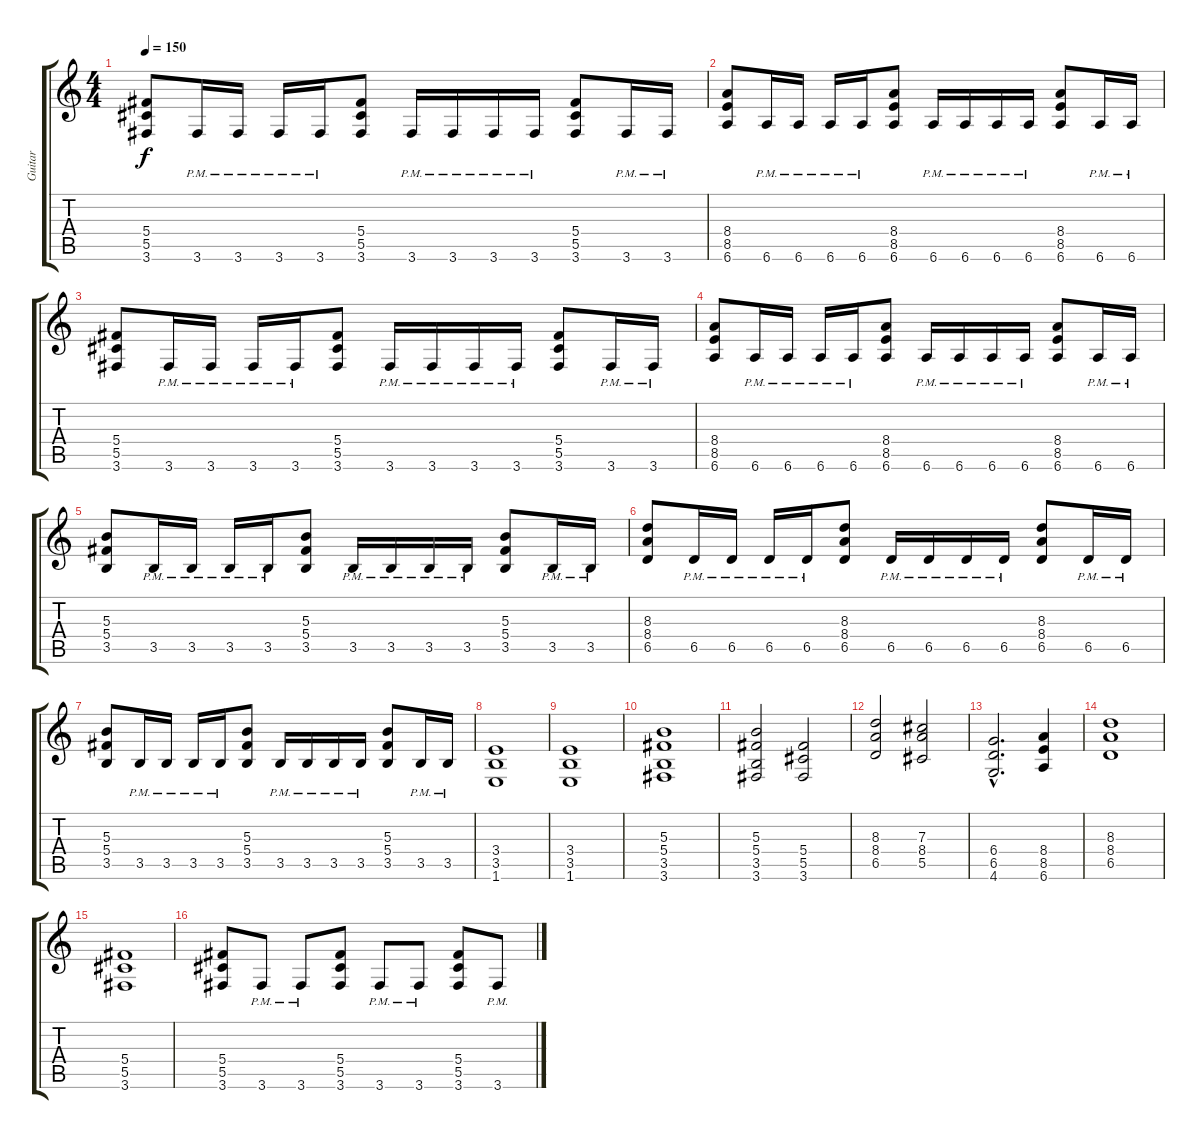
\track ("Guitar" "Guitar") {instrument distortionguitar}
\staff {score tabs}
\tuning (Eb4 Bb3 Gb3 Db3 Ab2 Eb2) {hide}
\ts (4 4)
\tempo 150
\clef g2
\ks c
(5.4 5.5 3.6).8{dy f} 3.6{pm}.16 3.6{pm}.16 3.6{pm}.16 3.6{pm}.16 (5.4 5.5 3.6).8 3.6{pm}.16 3.6{pm}.16 3.6{pm}.16 3.6{pm}.16 (5.4 5.5 3.6).8 3.6{pm}.16 3.6{pm}.16 |
(8.4 8.5 6.6).8 6.6{pm}.16 6.6{pm}.16 6.6{pm}.16 6.6{pm}.16 (8.4 8.5 6.6).8 6.6{pm}.16 6.6{pm}.16 6.6{pm}.16 6.6{pm}.16 (8.4 8.5 6.6).8 6.6{pm}.16 6.6{pm}.16 |
(5.4 5.5 3.6).8 3.6{pm}.16 3.6{pm}.16 3.6{pm}.16 3.6{pm}.16 (5.4 5.5 3.6).8 3.6{pm}.16 3.6{pm}.16 3.6{pm}.16 3.6{pm}.16 (5.4 5.5 3.6).8 3.6{pm}.16 3.6{pm}.16 |
(8.4 8.5 6.6).8 6.6{pm}.16 6.6{pm}.16 6.6{pm}.16 6.6{pm}.16 (8.4 8.5 6.6).8 6.6{pm}.16 6.6{pm}.16 6.6{pm}.16 6.6{pm}.16 (8.4 8.5 6.6).8 6.6{pm}.16 6.6{pm}.16 |
(5.3 5.4 3.5).8 3.5{pm}.16 3.5{pm}.16 3.5{pm}.16 3.5{pm}.16 (5.3 5.4 3.5).8 3.5{pm}.16 3.5{pm}.16 3.5{pm}.16 3.5{pm}.16 (5.3 5.4 3.5).8 3.5{pm}.16 3.5{pm}.16 |
(8.3 8.4 6.5).8 6.5{pm}.16 6.5{pm}.16 6.5{pm}.16 6.5{pm}.16 (8.3 8.4 6.5).8 6.5{pm}.16 6.5{pm}.16 6.5{pm}.16 6.5{pm}.16 (8.3 8.4 6.5).8 6.5{pm}.16 6.5{pm}.16 |
(5.3 5.4 3.5).8 3.5{pm}.16 3.5{pm}.16 3.5{pm}.16 3.5{pm}.16 (5.3 5.4 3.5).8 3.5{pm}.16 3.5{pm}.16 3.5{pm}.16 3.5{pm}.16 (5.3 5.4 3.5).8 3.5{pm}.16 3.5{pm}.16 |
(3.4 3.5 1.6).1 |
(3.4 3.5 1.6).1 |
(5.3 5.4 3.5 3.6).1 |
(5.3 5.4 3.5 3.6).2 (5.4 5.5 3.6).2 |
(8.3 8.4 6.5).2 (7.3 8.4 5.5).2 |
(6.4{hac} 6.5{hac} 4.6{hac}).2{d} (8.4 8.5 6.6).4 |
(8.3 8.4 6.5).1 |
(5.4 5.5 3.6).1 |
(5.4 5.5 3.6).8 3.6{pm}.8 3.6{pm}.8 (5.4 5.5 3.6).8 3.6{pm}.8 3.6{pm}.8 (5.4 5.5 3.6).8 3.6{pm}.8
